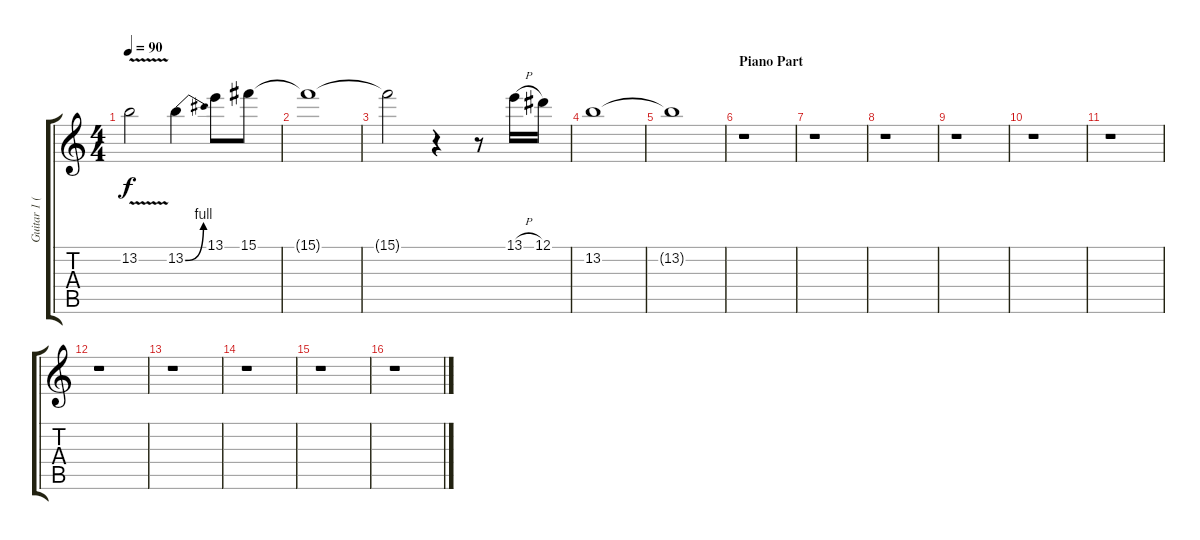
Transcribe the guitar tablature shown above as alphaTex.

\track ("Guitar 1 (Slash)" "Guitar 1 (") {instrument overdrivenguitar}
\staff {score tabs}
\tuning (Eb4 Bb3 Gb3 Db3 Ab2 Eb2) {hide}
\ts (4 4)
\tempo 90
\clef g2
\ks c
13.2{v t}.2{dy f} 13.2{be (bend 0 0 60 4)}.4 13.1.8 15.1.8 |
15.1{t}.1 |
15.1{t}.2 r.4 r.8 13.1{h}.16 12.1.16 |
13.2.1 |
13.2{t}.1 |
\section ("" "Piano Part")
r.1 |
r.1 |
r.1 |
r.1 |
r.1 |
r.1 |
r.1 |
r.1 |
r.1 |
r.1 |
r.1
